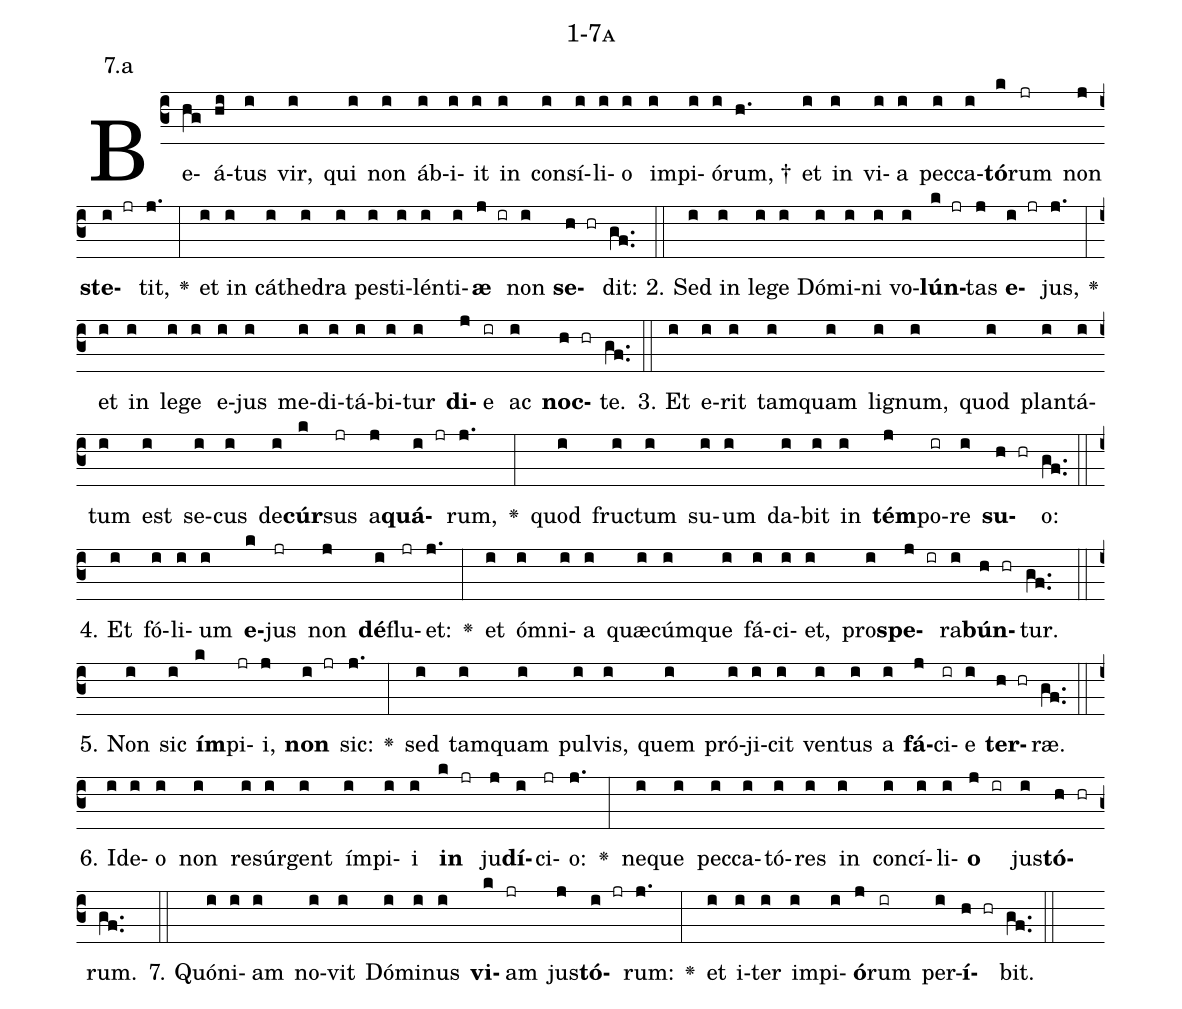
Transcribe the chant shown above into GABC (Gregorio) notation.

name: 1-7a;
annotation: 7.a;
%%
(c3)Be(hg)á(hi)tus(i) vir,(i) qui(i) non(i) áb(i)i(i)it(i) in(i) con(i)sí(i)li(i)o(i) im(i)pi(i)ó(i)rum, †(h.) et(i) in(i) vi(i)a(i) pec(i)ca(i)<b>tó</b>(k)rum(jr) non(j) <b>ste</b>(i jr)tit,(j.) <v>\greheightstar</v>(:) et(i) in(i) cá(i)the(i)dra(i) pes(i)ti(i)lén(i)ti(i)<b>æ</b>(j ir) non(i) <b>se</b>(h hr)dit:(gf..) (::)
2. Sed(i) in(i) le(i)ge(i) Dó(i)mi(i)ni(i) vo(i)<b>lún</b>(k jr)tas(j) <b>e</b>(i jr)jus,(j.) <v>\greheightstar</v>(:) et(i) in(i) le(i)ge(i) e(i)jus(i) me(i)di(i)tá(i)bi(i)tur(i) <b>di</b>(j)e(ir) ac(i) <b>noc</b>(h hr)te.(gf..) (::)
3. Et(i) e(i)rit(i) tam(i)quam(i) li(i)gnum,(i) quod(i) plan(i)tá(i)tum(i) est(i) se(i)cus(i) de(i)<b>cúr</b>(k)sus(jr) a(j)<b>quá</b>(i jr)rum,(j.) <v>\greheightstar</v>(:) quod(i) fruc(i)tum(i) su(i)um(i) da(i)bit(i) in(i) <b>tém</b>(j)po(ir)re(i) <b>su</b>(h hr)o:(gf..) (::)
4. Et(i) fó(i)li(i)um(i) <b>e</b>(k)jus(jr) non(j) <b>dé</b>(i)flu(jr)et:(j.) <v>\greheightstar</v>(:) et(i) óm(i)ni(i)a(i) quæ(i)cúm(i)que(i) fá(i)ci(i)et,(i) pro(i)<b>spe</b>(j ir)ra(i)<b>bún</b>(h hr)tur.(gf..) (::)
5. Non(i) sic(i) <b>ím</b>(k)pi(jr)i,(j) <b>non</b>(i jr) sic:(j.) <v>\greheightstar</v>(:) sed(i) tam(i)quam(i) pul(i)vis,(i) quem(i) pró(i)ji(i)cit(i) ven(i)tus(i) a(i) <b>fá</b>(j)ci(ir)e(i) <b>ter</b>(h hr)ræ.(gf..) (::)
6. Id(i)e(i)o(i) non(i) re(i)súr(i)gent(i) ím(i)pi(i)i(i) <b>in</b>(k jr) ju(j)<b>dí</b>(i)ci(jr)o:(j.) <v>\greheightstar</v>(:) ne(i)que(i) pec(i)ca(i)tó(i)res(i) in(i) con(i)cí(i)li(i)<b>o</b>(j ir) jus(i)<b>tó</b>(h hr)rum.(gf..) (::)
7. Quón(i)i(i)am(i) no(i)vit(i) Dó(i)mi(i)nus(i) <b>vi</b>(k)am(jr) jus(j)<b>tó</b>(i jr)rum:(j.) <v>\greheightstar</v>(:) et(i) i(i)ter(i) im(i)pi(i)<b>ó</b>(j)rum(ir) per(i)<b>í</b>(h hr)bit.(gf..) (::)
